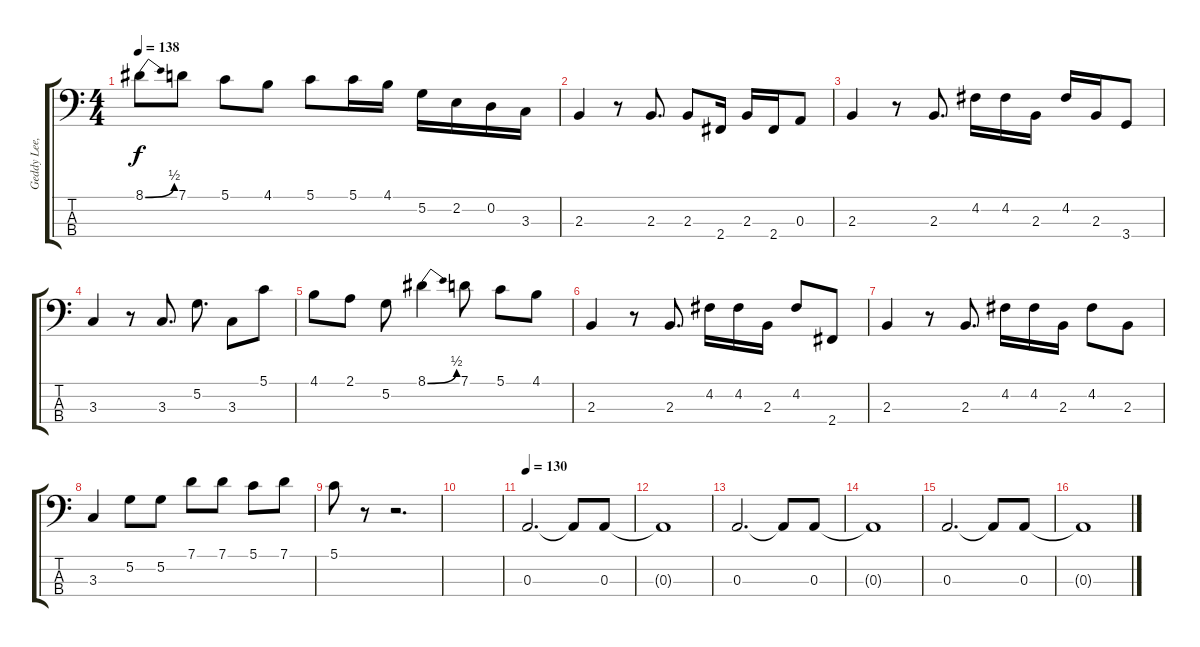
\track ("Geddy Lee, Bajo" "Geddy Lee,") {instrument electricbassfinger}
\staff {score tabs}
\tuning (G2 D2 A1 E1) {hide}
\ts (4 4)
\tempo 138
\clef f4
\ks c
8.1{be (bend 0 0 60 2)}.8{dy f} 7.1.8 5.1.8 4.1.8 5.1.8 5.1.16 4.1.16 5.2.16 2.2.16 0.2.16 3.3.16 |
2.3.4 r.8 2.3.8{d} 2.3.8 2.4.16 2.3.16 2.4.16 0.3.8 |
2.3.4 r.8 2.3.8{d} 4.2.16 4.2.16 2.3.16 4.2.16 2.3.16 3.4.8 |
3.3.4 r.8 3.3.8{d} 5.2.8{d} 3.3.8 5.1.8 |
4.1.8 2.1.8 5.2.8 8.1{be (bend 0 0 60 2)}.4 7.1.8 5.1.8 4.1.8 |
2.3.4 r.8 2.3.8{d} 4.2.16 4.2.16 2.3.16 4.2.8 2.4.8 |
2.3.4 r.8 2.3.8{d} 4.2.16 4.2.16 2.3.16 4.2.8 2.3.8 |
3.3.4 5.2.8 5.2.8 7.1.8 7.1.8 5.1.8 7.1.8 |
5.1.8 r.8 r.2{d} |
|
\tempo 130
0.3.2{d} 0.3{t}.8 0.3.8 |
0.3{t}.1 |
0.3.2{d} 0.3{t}.8 0.3.8 |
0.3{t}.1 |
0.3.2{d} 0.3{t}.8 0.3.8 |
0.3{t}.1
